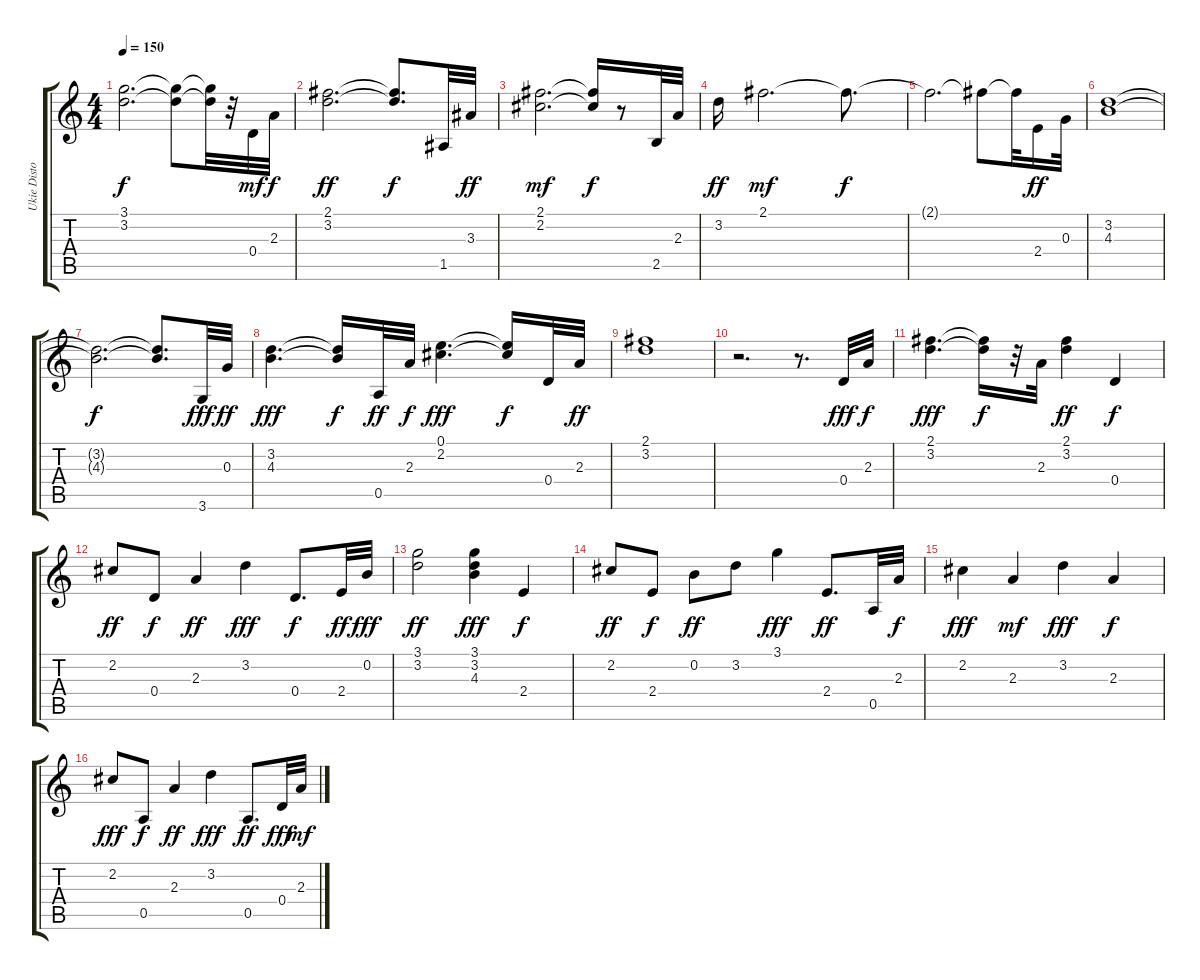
\track ("Ukie Distortion" "Ukie Disto") {instrument distortionguitar}
\staff {score tabs}
\tuning (E4 B3 G3 D3 A2 E2) {hide}
\ts (4 4)
\tempo 150
\clef g2
\ks c
(3.1{t} 3.2{t}).2{d dy f} (3.1{t} 3.2{t}).8 (3.1{t} 3.2{t}).32 r.32 0.4.32{dy mf} 2.3.32{dy f} |
(2.1 3.2).2{d dy ff} (2.1{t} 3.2{t}).8{d dy f} 1.5.32 3.3.32{dy ff} |
(2.1 2.2).2{d dy mf} (2.1{t} 2.2{t}).16{dy f} r.8 2.5.32 2.3.32 |
3.2.16{dy ff} 2.1.2{d dy mf} 2.1{t}.8{d dy f} |
2.1{t}.2{d} 2.1{t}.8 2.1{t}.32 2.4.16{dy ff} 0.3.32 |
(3.2 4.3).1 |
(3.2{t} 4.3{t}).2{d dy f} (3.2{t} 4.3{t}).8{d} 3.6.32{dy fff} 0.3.32{dy ff} |
(3.2 4.3).4{d dy fff} (3.2{t} 4.3{t}).16{dy f} 0.5.32{dy ff} 2.3.32{dy f} (0.1 2.2).4{d dy fff} (0.1{t} 2.2{t}).16{dy f} 0.4.32 2.3.32{dy ff} |
(2.1 3.2).1 |
r.2{d} r.8{d} 0.4.32{dy fff} 2.3.32{dy f} |
(2.1 3.2).4{d dy fff} (2.1{t} 3.2{t}).16{dy f} r.32 2.3.32 (2.1 3.2).4{dy ff} 0.4.4{dy f} |
2.2.8{dy ff} 0.4.8{dy f} 2.3.4{dy ff} 3.2.4{dy fff} 0.4.8{d dy f} 2.4.32{dy ff} 0.2.32{dy fff} |
(3.1 3.2).2{dy ff} (3.1 3.2 4.3).4{dy fff} 2.4.4{dy f} |
2.2.8{dy ff} 2.4.8{dy f} 0.2.8{dy ff} 3.2.8 3.1.4{dy fff} 2.4.8{d dy ff} 0.5.32 2.3.32{dy f} |
2.2.4{dy fff} 2.3.4{dy mf} 3.2.4{dy fff} 2.3.4{dy f} |
2.2.8{dy fff} 0.5.8{dy f} 2.3.4{dy ff} 3.2.4{dy fff} 0.5.8{d dy ff} 0.4.32{dy fff} 2.3.32{dy mf}
